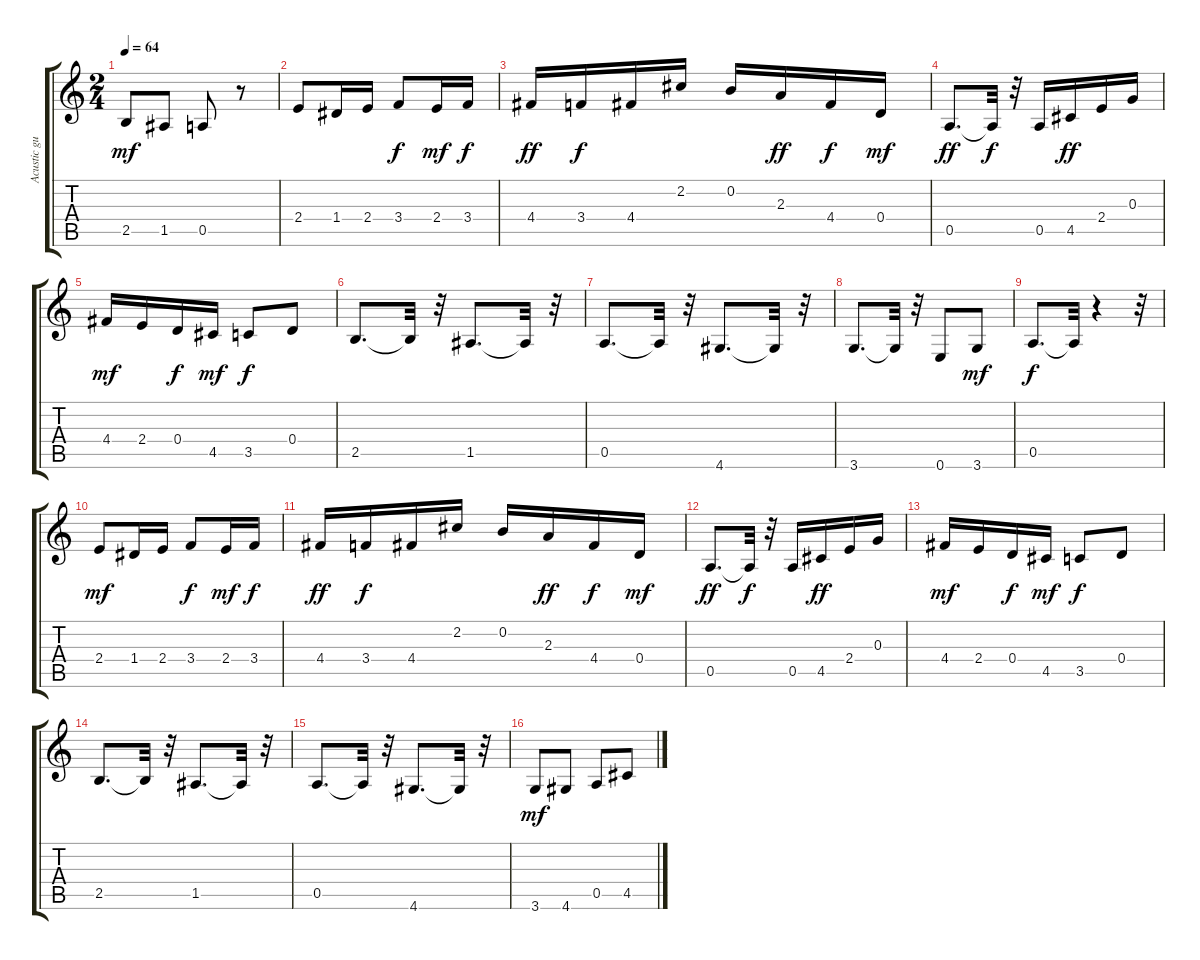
\track ("Acustic guitar" "Acustic gu") {instrument acousticguitarnylon}
\staff {score tabs}
\tuning (E4 B3 G3 D3 A2 E2) {hide}
\ts (2 4)
\tempo 64
\clef g2
\ks c
2.5.8{dy mf} 1.5.8 0.5.8 r.8 |
2.4.8 1.4.16 2.4.16 3.4.8{dy f} 2.4.16{dy mf} 3.4.16{dy f} |
4.4.16{dy ff} 3.4.16{dy f} 4.4.16 2.2.16 0.2.16 2.3.16{dy ff} 4.4.16{dy f} 0.4.16{dy mf} |
0.5.8{d dy ff} 0.5{t}.32{dy f} r.32 0.5.16 4.5.16{dy ff} 2.4.16 0.3.16 |
4.4.16{dy mf} 2.4.16 0.4.16{dy f} 4.5.16{dy mf} 3.5.8{dy f} 0.4.8 |
2.5.8{d} 2.5{t}.32 r.32 1.5.8{d} 1.5{t}.32 r.32 |
0.5.8{d} 0.5{t}.32 r.32 4.6.8{d} 4.6{t}.32 r.32 |
3.6.8{d} 3.6{t}.32 r.32 0.6.8 3.6.8{dy mf} |
0.5.8{d dy f} 0.5{t}.32 r.4 r.32 |
2.4.8{dy mf} 1.4.16 2.4.16 3.4.8{dy f} 2.4.16{dy mf} 3.4.16{dy f} |
4.4.16{dy ff} 3.4.16{dy f} 4.4.16 2.2.16 0.2.16 2.3.16{dy ff} 4.4.16{dy f} 0.4.16{dy mf} |
0.5.8{d dy ff} 0.5{t}.32{dy f} r.32 0.5.16 4.5.16{dy ff} 2.4.16 0.3.16 |
4.4.16{dy mf} 2.4.16 0.4.16{dy f} 4.5.16{dy mf} 3.5.8{dy f} 0.4.8 |
2.5.8{d} 2.5{t}.32 r.32 1.5.8{d} 1.5{t}.32 r.32 |
0.5.8{d} 0.5{t}.32 r.32 4.6.8{d} 4.6{t}.32 r.32 |
3.6.8{dy mf} 4.6.8 0.5.8 4.5.8
